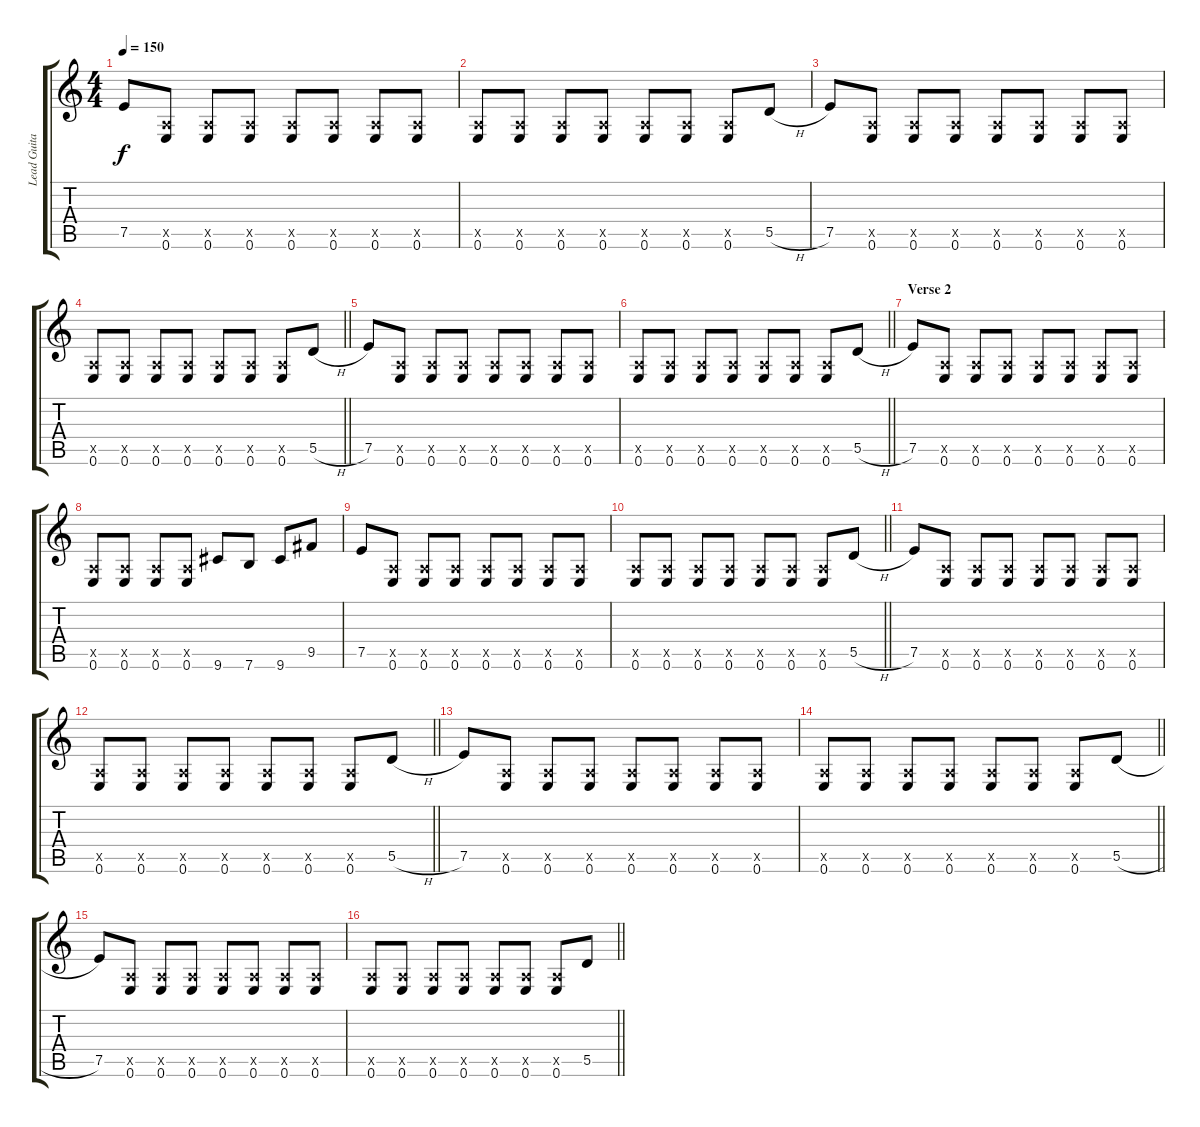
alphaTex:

\track ("Lead Guitar" "Lead Guita") {instrument distortionguitar}
\staff {score tabs}
\tuning (E4 B3 G3 D3 A2 E2) {hide}
\ts (4 4)
\tempo 150
\clef g2
\ks c
7.5.8{dy f} (0.5{x} 0.6).8 (0.5{x} 0.6).8 (0.5{x} 0.6).8 (0.5{x} 0.6).8 (0.5{x} 0.6).8 (0.5{x} 0.6).8 (0.5{x} 0.6).8 |
(0.5{x} 0.6).8 (0.5{x} 0.6).8 (0.5{x} 0.6).8 (0.5{x} 0.6).8 (0.5{x} 0.6).8 (0.5{x} 0.6).8 (0.5{x} 0.6).8 5.5{h}.8 |
7.5.8 (0.5{x} 0.6).8 (0.5{x} 0.6).8 (0.5{x} 0.6).8 (0.5{x} 0.6).8 (0.5{x} 0.6).8 (0.5{x} 0.6).8 (0.5{x} 0.6).8 |
\barLineRight lightlight
(0.5{x} 0.6).8 (0.5{x} 0.6).8 (0.5{x} 0.6).8 (0.5{x} 0.6).8 (0.5{x} 0.6).8 (0.5{x} 0.6).8 (0.5{x} 0.6).8 5.5{h}.8 |
7.5.8 (0.5{x} 0.6).8 (0.5{x} 0.6).8 (0.5{x} 0.6).8 (0.5{x} 0.6).8 (0.5{x} 0.6).8 (0.5{x} 0.6).8 (0.5{x} 0.6).8 |
\barLineRight lightlight
(0.5{x} 0.6).8 (0.5{x} 0.6).8 (0.5{x} 0.6).8 (0.5{x} 0.6).8 (0.5{x} 0.6).8 (0.5{x} 0.6).8 (0.5{x} 0.6).8 5.5{h}.8 |
\section ("" "Verse 2")
7.5.8 (0.5{x} 0.6).8 (0.5{x} 0.6).8 (0.5{x} 0.6).8 (0.5{x} 0.6).8 (0.5{x} 0.6).8 (0.5{x} 0.6).8 (0.5{x} 0.6).8 |
(0.5{x} 0.6).8 (0.5{x} 0.6).8 (0.5{x} 0.6).8 (0.5{x} 0.6).8 9.6.8 7.6.8 9.6.8 9.5.8 |
7.5.8 (0.5{x} 0.6).8 (0.5{x} 0.6).8 (0.5{x} 0.6).8 (0.5{x} 0.6).8 (0.5{x} 0.6).8 (0.5{x} 0.6).8 (0.5{x} 0.6).8 |
\barLineRight lightlight
(0.5{x} 0.6).8 (0.5{x} 0.6).8 (0.5{x} 0.6).8 (0.5{x} 0.6).8 (0.5{x} 0.6).8 (0.5{x} 0.6).8 (0.5{x} 0.6).8 5.5{h}.8 |
7.5.8 (0.5{x} 0.6).8 (0.5{x} 0.6).8 (0.5{x} 0.6).8 (0.5{x} 0.6).8 (0.5{x} 0.6).8 (0.5{x} 0.6).8 (0.5{x} 0.6).8 |
\barLineRight lightlight
(0.5{x} 0.6).8 (0.5{x} 0.6).8 (0.5{x} 0.6).8 (0.5{x} 0.6).8 (0.5{x} 0.6).8 (0.5{x} 0.6).8 (0.5{x} 0.6).8 5.5{h}.8 |
7.5.8 (0.5{x} 0.6).8 (0.5{x} 0.6).8 (0.5{x} 0.6).8 (0.5{x} 0.6).8 (0.5{x} 0.6).8 (0.5{x} 0.6).8 (0.5{x} 0.6).8 |
\barLineRight lightlight
(0.5{x} 0.6).8 (0.5{x} 0.6).8 (0.5{x} 0.6).8 (0.5{x} 0.6).8 (0.5{x} 0.6).8 (0.5{x} 0.6).8 (0.5{x} 0.6).8 5.5{h}.8 |
7.5.8 (0.5{x} 0.6).8 (0.5{x} 0.6).8 (0.5{x} 0.6).8 (0.5{x} 0.6).8 (0.5{x} 0.6).8 (0.5{x} 0.6).8 (0.5{x} 0.6).8 |
\barLineRight lightlight
(0.5{x} 0.6).8 (0.5{x} 0.6).8 (0.5{x} 0.6).8 (0.5{x} 0.6).8 (0.5{x} 0.6).8 (0.5{x} 0.6).8 (0.5{x} 0.6).8 5.5{h}.8
